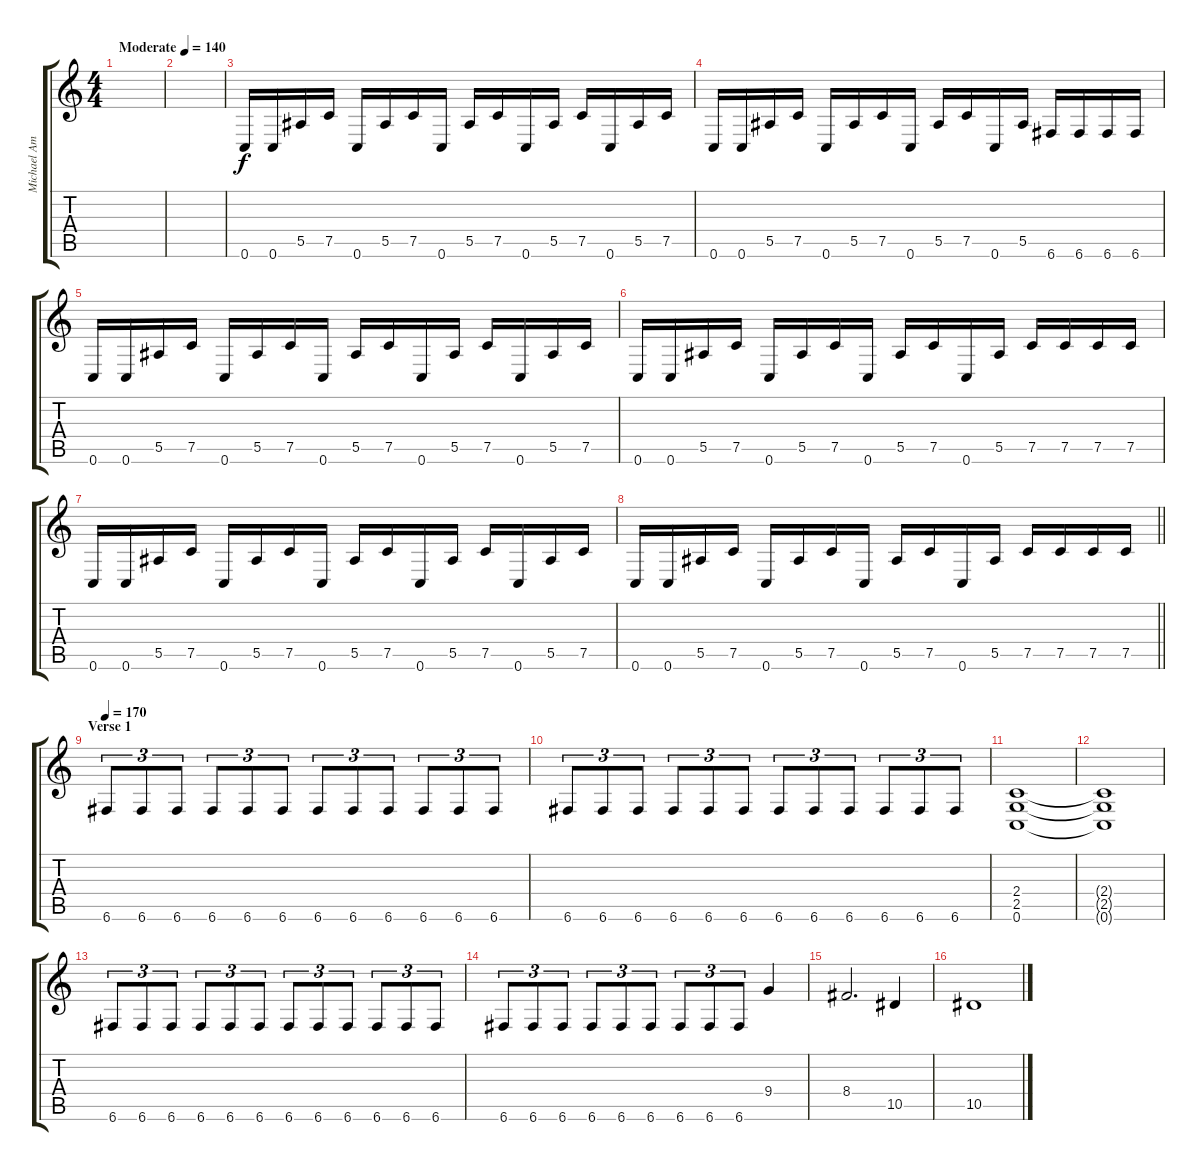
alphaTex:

\track ("Michael Ammot" "Michael Am") {instrument distortionguitar}
\staff {score tabs}
\tuning (C4 G3 Eb3 Bb2 F2 C2) {hide}
\ts (4 4)
\tempo (140 "Moderate")
\clef g2
\ks c
|
|
0.6.16 0.6.16 5.5.16 7.5.16 0.6.16 5.5.16 7.5.16 0.6.16 5.5.16 7.5.16 0.6.16 5.5.16 7.5.16 0.6.16 5.5.16 7.5.16 |
0.6.16 0.6.16 5.5.16 7.5.16 0.6.16 5.5.16 7.5.16 0.6.16 5.5.16 7.5.16 0.6.16 5.5.16 6.6.16 6.6.16 6.6.16 6.6.16 |
0.6.16 0.6.16 5.5.16 7.5.16 0.6.16 5.5.16 7.5.16 0.6.16 5.5.16 7.5.16 0.6.16 5.5.16 7.5.16 0.6.16 5.5.16 7.5.16 |
0.6.16 0.6.16 5.5.16 7.5.16 0.6.16 5.5.16 7.5.16 0.6.16 5.5.16 7.5.16 0.6.16 5.5.16 7.5.16 7.5.16 7.5.16 7.5.16 |
0.6.16 0.6.16 5.5.16 7.5.16 0.6.16 5.5.16 7.5.16 0.6.16 5.5.16 7.5.16 0.6.16 5.5.16 7.5.16 0.6.16 5.5.16 7.5.16 |
\barLineRight lightlight
0.6.16 0.6.16 5.5.16 7.5.16 0.6.16 5.5.16 7.5.16 0.6.16 5.5.16 7.5.16 0.6.16 5.5.16 7.5.16 7.5.16 7.5.16 7.5.16 |
\section ("" "Verse 1")
\tempo 170
6.6.8{tu (3 2)} 6.6.8{tu (3 2)} 6.6.8{tu (3 2)} 6.6.8{tu (3 2)} 6.6.8{tu (3 2)} 6.6.8{tu (3 2)} 6.6.8{tu (3 2)} 6.6.8{tu (3 2)} 6.6.8{tu (3 2)} 6.6.8{tu (3 2)} 6.6.8{tu (3 2)} 6.6.8{tu (3 2)} |
6.6.8{tu (3 2)} 6.6.8{tu (3 2)} 6.6.8{tu (3 2)} 6.6.8{tu (3 2)} 6.6.8{tu (3 2)} 6.6.8{tu (3 2)} 6.6.8{tu (3 2)} 6.6.8{tu (3 2)} 6.6.8{tu (3 2)} 6.6.8{tu (3 2)} 6.6.8{tu (3 2)} 6.6.8{tu (3 2)} |
(2.4 2.5 0.6).1 |
(2.4{t} 2.5{t} 0.6{t}).1 |
6.6.8{tu (3 2)} 6.6.8{tu (3 2)} 6.6.8{tu (3 2)} 6.6.8{tu (3 2)} 6.6.8{tu (3 2)} 6.6.8{tu (3 2)} 6.6.8{tu (3 2)} 6.6.8{tu (3 2)} 6.6.8{tu (3 2)} 6.6.8{tu (3 2)} 6.6.8{tu (3 2)} 6.6.8{tu (3 2)} |
6.6.8{tu (3 2)} 6.6.8{tu (3 2)} 6.6.8{tu (3 2)} 6.6.8{tu (3 2)} 6.6.8{tu (3 2)} 6.6.8{tu (3 2)} 6.6.8{tu (3 2)} 6.6.8{tu (3 2)} 6.6.8{tu (3 2)} 9.4.4 |
8.4.2{d} 10.5.4 |
10.5.1
